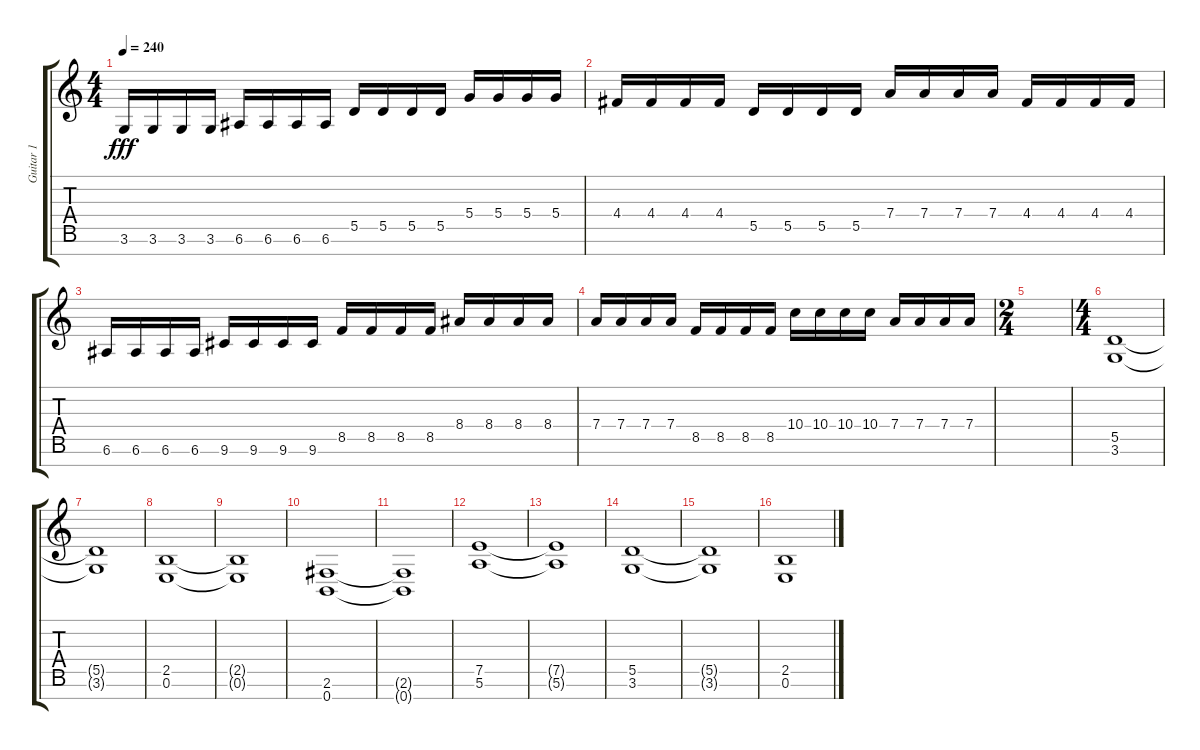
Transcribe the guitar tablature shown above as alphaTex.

\track ("Guitar 1" "Guitar 1") {instrument overdrivenguitar}
\staff {score tabs}
\tuning (E4 B3 G3 D3 A2 E2 B1) {hide}
\ts (4 4)
\tempo 240
\clef g2
\ks c
3.6.16{dy fff} 3.6.16 3.6.16 3.6.16 6.6.16 6.6.16 6.6.16 6.6.16 5.5.16 5.5.16 5.5.16 5.5.16 5.4.16 5.4.16 5.4.16 5.4.16 |
4.4.16 4.4.16 4.4.16 4.4.16 5.5.16 5.5.16 5.5.16 5.5.16 7.4.16 7.4.16 7.4.16 7.4.16 4.4.16 4.4.16 4.4.16 4.4.16 |
6.6.16 6.6.16 6.6.16 6.6.16 9.6.16 9.6.16 9.6.16 9.6.16 8.5.16 8.5.16 8.5.16 8.5.16 8.4.16 8.4.16 8.4.16 8.4.16 |
7.4.16 7.4.16 7.4.16 7.4.16 8.5.16 8.5.16 8.5.16 8.5.16 10.4.16 10.4.16 10.4.16 10.4.16 7.4.16 7.4.16 7.4.16 7.4.16 |
\ts (2 4)
|
\ts (4 4)
(5.5 3.6).1 |
(5.5{t} 3.6{t}).1 |
(2.5 0.6).1 |
(2.5{t} 0.6{t}).1 |
(2.6 0.7).1 |
(2.6{t} 0.7{t}).1 |
(7.5 5.6).1 |
(7.5{t} 5.6{t}).1 |
(5.5 3.6).1 |
(5.5{t} 3.6{t}).1 |
(2.5 0.6).1
